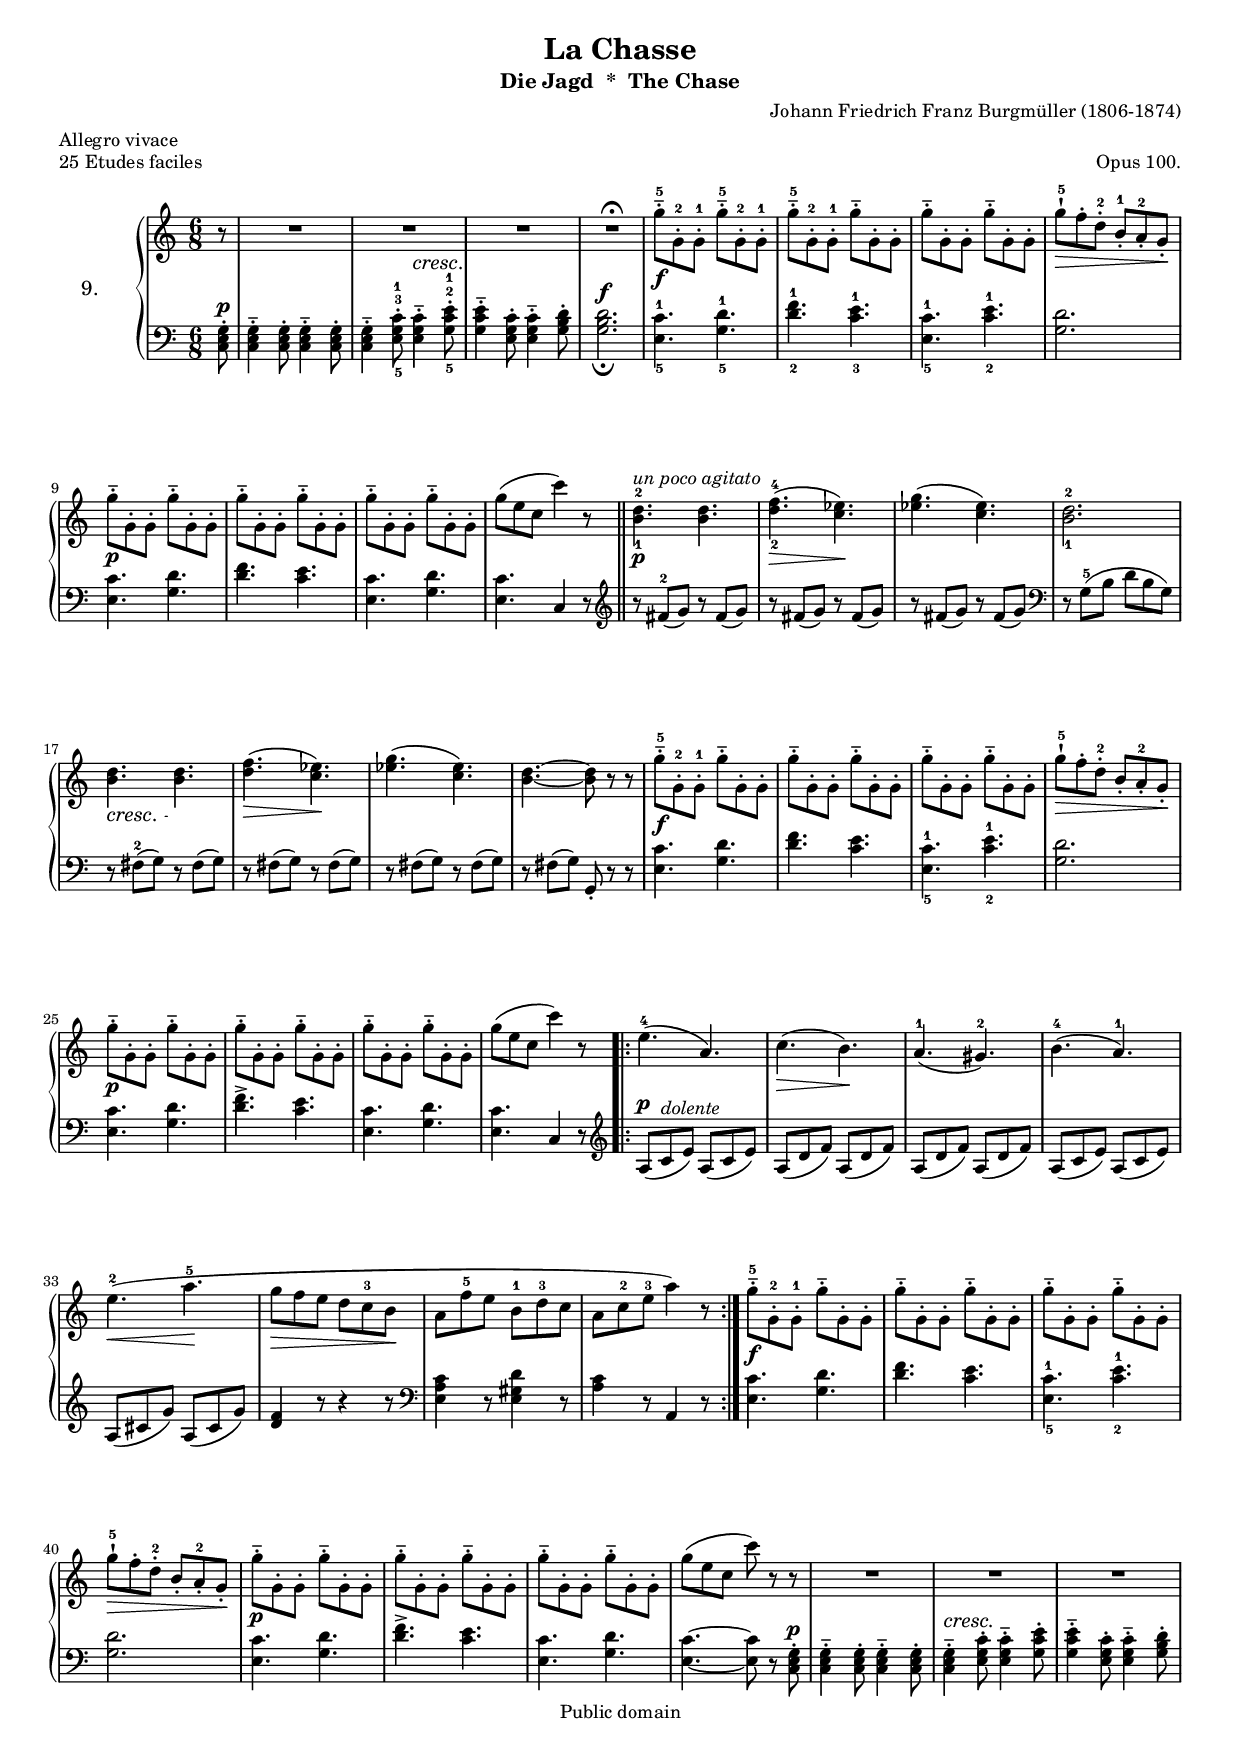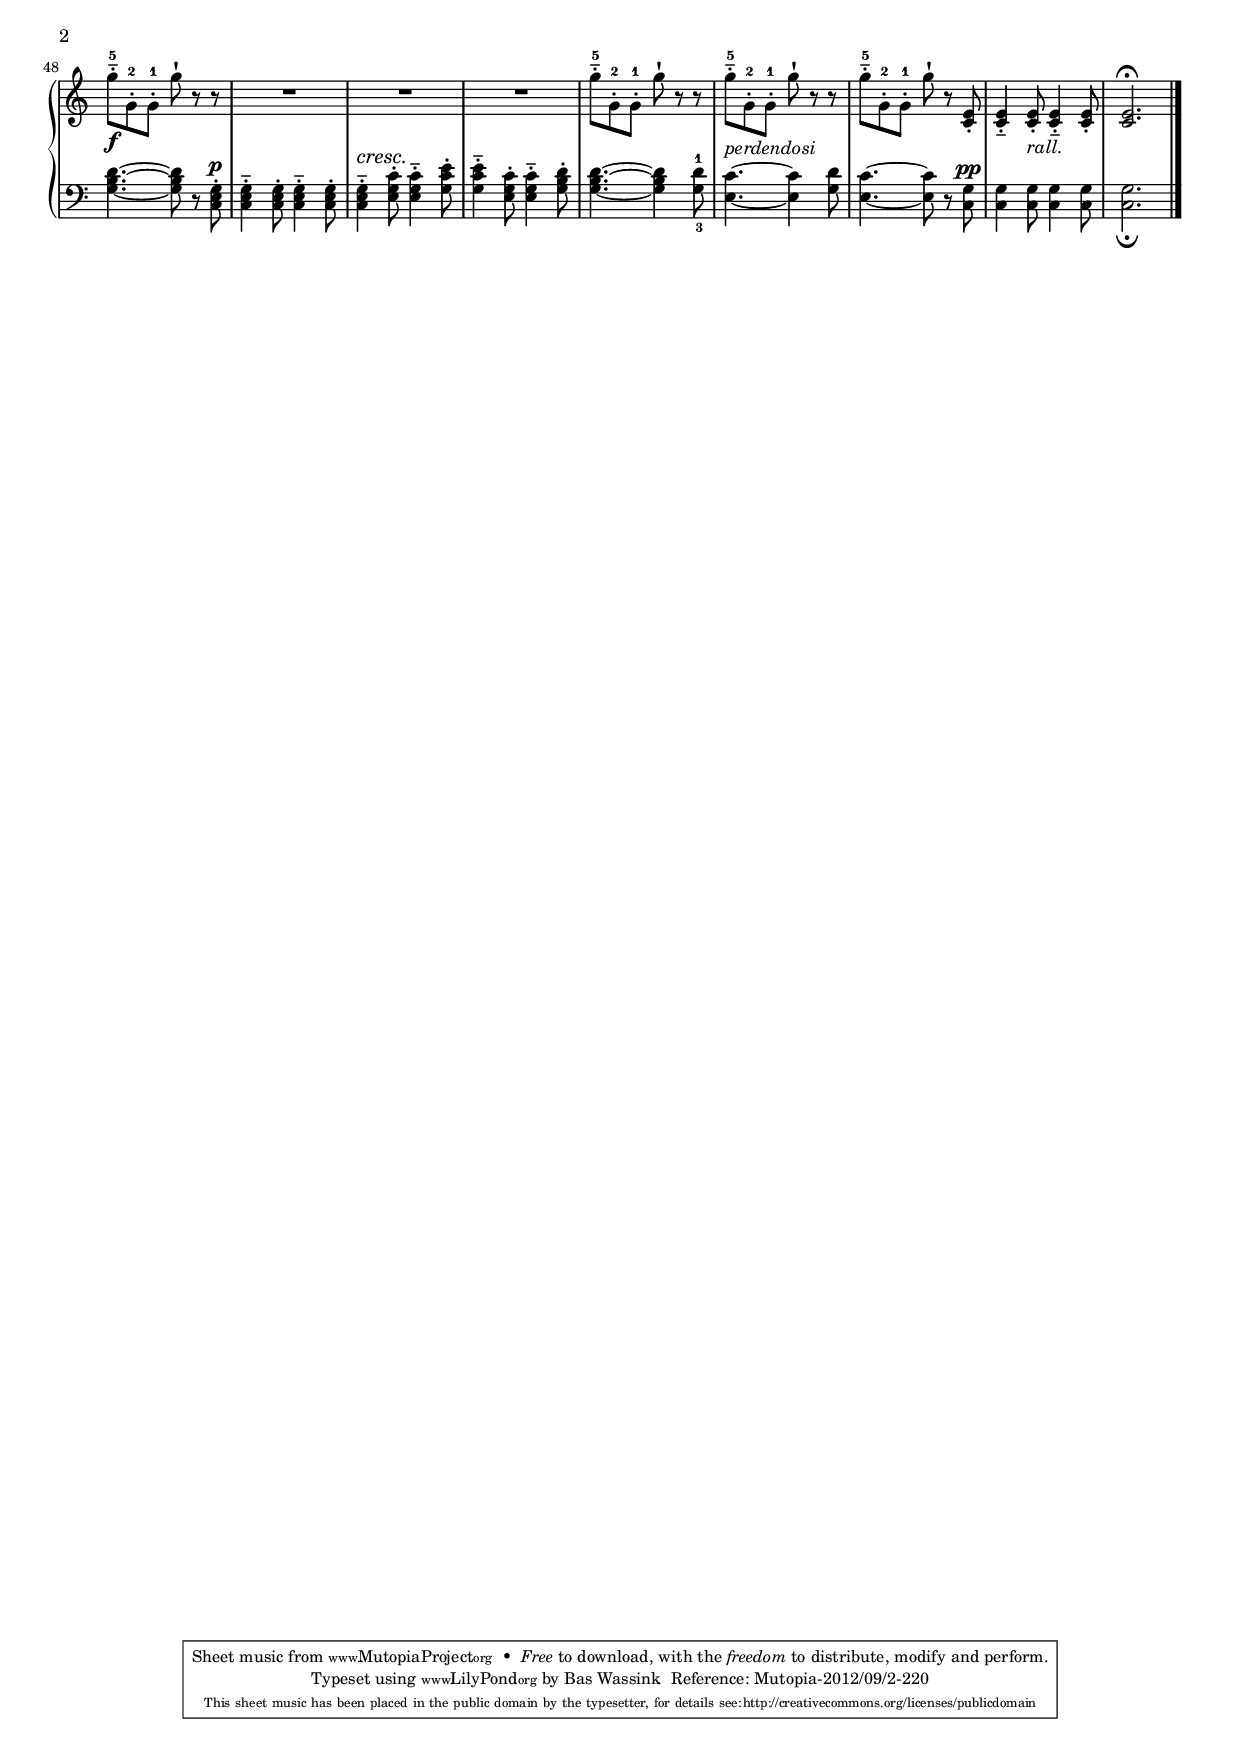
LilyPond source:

\version "2.16.0"
#(set-global-staff-size 16)
\include "nederlands.ly"
\header {
  title             = "La Chasse"
  subtitle          = "Die Jagd  *  The Chase"
  composer          = "Johann Friedrich Franz Burgmüller (1806-1874)"
  piece             = "25 Etudes faciles"
  opus              = "Opus 100."
  meter             = "Allegro vivace"
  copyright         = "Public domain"
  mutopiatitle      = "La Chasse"
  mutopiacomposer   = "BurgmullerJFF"
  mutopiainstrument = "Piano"
  date              = "19th century"
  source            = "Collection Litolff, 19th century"
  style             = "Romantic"
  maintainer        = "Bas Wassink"
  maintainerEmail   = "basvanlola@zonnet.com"
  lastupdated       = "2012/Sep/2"

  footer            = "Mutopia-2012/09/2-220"
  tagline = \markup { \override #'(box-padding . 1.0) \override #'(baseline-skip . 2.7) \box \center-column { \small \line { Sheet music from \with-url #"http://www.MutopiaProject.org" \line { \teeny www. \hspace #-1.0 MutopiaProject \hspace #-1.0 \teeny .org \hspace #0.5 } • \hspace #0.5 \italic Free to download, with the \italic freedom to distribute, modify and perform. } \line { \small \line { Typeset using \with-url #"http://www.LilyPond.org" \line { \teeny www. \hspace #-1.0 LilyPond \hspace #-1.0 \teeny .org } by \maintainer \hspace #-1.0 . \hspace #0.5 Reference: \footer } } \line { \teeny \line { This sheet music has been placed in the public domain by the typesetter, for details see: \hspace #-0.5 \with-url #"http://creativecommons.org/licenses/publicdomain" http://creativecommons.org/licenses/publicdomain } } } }
}

Global =  {\key c\major \time 6/8 \partial 8}
Treble = \clef treble
Bass = \clef bass

VoiceI =  \relative c''' {
  \stemDown\slurNeutral r8
  R2.
  R
  R
  R\fermata
  
  g8-.---5_\f g,-.-2 g-.-1 g'-.---5 g,-.-2 g-.-1
  g'-.---5 g,-.-2 g-.-1 g'-.-- g,-. g-.
  g'-.-- g,-. g-. g'-.-- g,-. g-.
  \stemNeutral g'-|-5\> f-. d-.-2 b-.-1 a-.-2 g-.\!
  
  \stemDown g'-.--_\p g,-. g-. g'-.-- g,-. g-.
  g'-.-- g,-. g-. g'-.-- g,-. g-.
  g'-.-- g,-. g-. g'-.-- g,-. g-.
  \stemNeutral g' ( e c  c'4) r8
  
  \bar "||"
  
  <b,-1 d-2>4._\p^ \markup{\italic "un poco agitato"} <b d>
  <d-2 f-4>(\> <c es>)\!
  <es g >( <c es>)
  <b-1 d-2>2.
  
  <b d>4._\cresc <b d>\!
  <d f >(\> <c es>)\!
  <es g >( <c es>)
  \tieNeutral <b d> ~ <b d>8 r r
  
  \stemDown g'-.---5_\f g,-.-2 g-.-1 g'-.-- g,-. g-.
  g'-.-- g,-. g-. g'-.-- g,-. g-.
  g'-.-- g,-. g-. g'-.-- g,-. g-.
  \stemNeutral g'-|-5\> f-. d-.-2 b-. a-.-2 g-.\!
  
  \stemDown g'-.--_\p g,-. g-. g'-.-- g,-. g-.
  g'-.-- g,-. g-. g'-.-- g,-. g-.
  g'-.-- g,-. g-. g'-.-- g,-. g-.
  \stemNeutral g' ( e c  c'4) r8
  
  \repeat volta 2 {
  
  e,4.-4 ( a,)
  c\> ( b)\!
  a-1 ( gis)-2
  b-4 ( a)-1
  
  e'-2\< ( a-5\!
  g8\> f e d c-3 b\!
  a f'-5 e b-1 d-3 c
  a c-2 e-3  a4) r8
  }
  
  \stemDown g-.---5_\f g,-.-2 g-.-1 g'-.-- g,-. g-.
  g'-.-- g,-. g-. g'-.-- g,-. g-.
  g'-.-- g,-. g-. g'-.-- g,-. g-.
  \stemNeutral g'-|-5\> f-. d-.-2 b-. a-.-2 g-.\!
  
  \stemDown g'-.--_\p g,-. g-. g'-.-- g,-. g-.
  g'-.-- g,-. g-. g'-.-- g,-. g-.
  g'-.-- g,-. g-. g'-.-- g,-. g-.
  \stemNeutral g' ( e c  c'8) r r
  
  R2.
  R
  R
  \stemDown g8-.---5_\f g,-.-2 g-.-1 g'-| r r
  
  R2.
  R
  R
  g8-.---5 g,-.-2 g-.-1 g'-| r r
  
  g8-.---5_ \markup{\italic "perdendosi"} g,-.-2 g-.-1 g'-| r r
  g8-.---5 g,-.-2 g-.-1 g'-| r \stemNeutral <c,, e>-.
  <c e >4-.-- <c e>8_ \markup{\italic "rall."}-. <c e >4-.-- <c e>8-.
  <c e>2.\fermata
  
  \bar "|."
  
  }

VoiceII =  \relative c {
  <c e g>8^\p-.
  
  <c e g>4-.-- <c e g>8-. <c e g>4-.-- <c e g>8-.
  <c e g>4-.-- <e-5 g-3 c-1>8-. <e g c>4^\cresc-.-- <g-5 c-2 e-1>8-.\!
  <g c e>4-.-- <e g c>8-. <e g c>4-.-- <g b d>8-.
  <g b d>2.^\f_\fermata
  
  <e-5 c'-1>4. <g-5 d'-1>
  <d'-2 f-1> <c-3 e-1>
  <e,-5 c'-1> <c'-2 e-1>
  <g d'>2.
  
  <e c'>4. <g d'>
  <d' f> <c e>
  <e, c'> <g d'>
  <e c'> c4 r8
  
  \Treble r8 fis'-2 ( g) r fis ( g)
  r fis ( g) r fis ( g)
  r fis ( g) r fis ( g)
  \Bass r g,-5 ( b d b  g)
  
  r8 fis-2 ( g) r fis ( g)
  r fis ( g) r fis ( g)
  r fis ( g) r fis ( g)
  r fis ( g) g,-. r r
  
  <e' c'>4. <g d'>
  <d' f> <c e>
  <e,-5 c'-1> <c'-2 e-1>
  <g d'>2.
  
  <e c'>4. <g d'>
  <d' f>->
  <c e>
  <e, c'> <g d'>
  <e c'> c4 r8
  
  \Treble a'8^\p ( c^ \markup{\italic "dolente"}  e) a, ( c  e)
  a, ( d  f) a, ( d  f)
  a, ( d  f) a, ( d  f)
  a, ( c  e) a, ( c  e) 
  
  a, ( cis  g') a, ( cis  g')
  <d f>4 r8 r4 r8
  \Bass <e, a c>4 r8 <e gis d'>4 r8
  <a c>4 r8 a,4 r8
  
  <e' c'>4. <g d'>
  <d' f> <c e>
  <e,-5 c'-1> <c'-2 e-1>
  <g d'>2.
  
  <e c'>4. <g d'>
  <d' f>->
  <c e>
  <e, c'> <g d'>
  <e c'> ~ <e c'>8 r <c e g>^\p-.
  
  <c e g>4-.-- <c e g>8-. <c e g>4-.-- <c e g>8-.
  <c e g>4^\cresc-.-- <e g c>8-.\! <e g c>4-.-- <g c e>8-.
  <g c e>4-.-- <e g c>8-. <e g c>4-.-- <g b d>8-.
  <g b d>4. ~ <g b d>8 r <c, e g>^\p-.
  
  <c e g>4-.-- <c e g>8-. <c e g>4-.-- <c e g>8-.
  <c e g>4^\cresc-.-- <e g c>8-.\! <e g c>4-.-- <g c e>8-.
  <g c e>4-.-- <e g c>8-. <e g c>4-.-- <g b d>8-.
  <g b d>4. ~ <g b d>4 <g-3 d'-1>8
  
  <e c'>4. ~ <e c'>4 <g d'>8
  <e c'>4. ~ <e c'>8 r <c g'>^\pp
  <c g'>4 <c g'>8 <c g'>4 <c g'>8
  <c g'>2._\fermata
  }

\score { {
\context PianoStaff <<
  \set PianoStaff.midiInstrument = "acoustic grand"
  \set PianoStaff.instrumentName = \markup{\large "9."}
  \context Staff = "up" <<
    \Global \clef treble
    \context Voice=VcI \VoiceI
  >>
  \context Staff = "down" <<
    \Global \clef bass
    \context Voice=VcII \VoiceII
  >>
>>
}
\layout {}

  \midi {
    \tempo 4 = 200
    }


}

